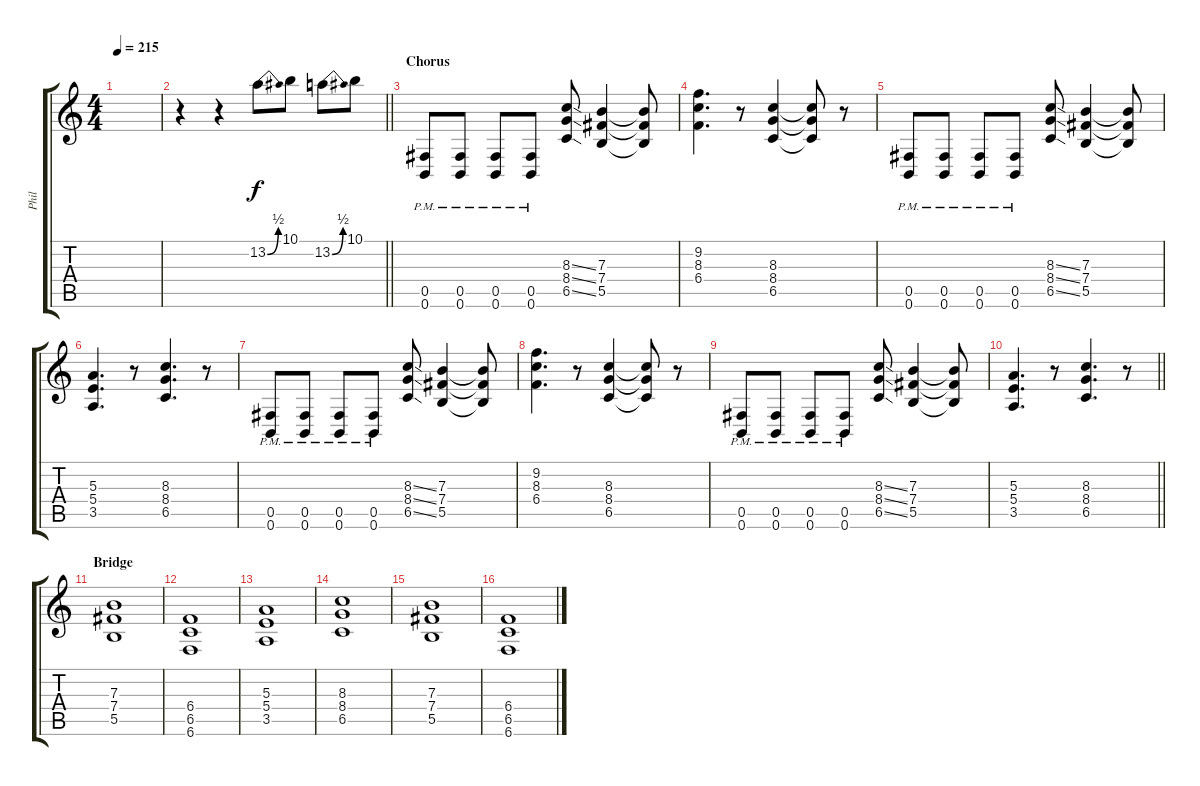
\track ("Phil" "Phil") {instrument overdrivenguitar}
\staff {score tabs}
\tuning (Db4 Ab3 E3 B2 Gb2 B1) {hide}
\ts (4 4)
\tempo 215
\clef g2
\ks c
|
\barLineRight lightlight
r.4 r.4 13.2{be (bend 0 0 60 2)}.8 10.1.8 13.2{be (bend 0 0 60 2)}.8 10.1.8 |
\section ("" "Chorus")
(0.5{pm} 0.6{pm}).8 (0.5{pm} 0.6{pm}).8 (0.5{pm} 0.6{pm}).8 (0.5{pm} 0.6{pm}).8 (8.3{ss} 8.4{ss} 6.5{ss}).8 (7.3 7.4 5.5).4 (7.3{t} 7.4{t} 5.5{t}).8 |
(9.2 8.3 6.4).4{d} r.8 (8.3 8.4 6.5).4 (8.3{t} 8.4{t} 6.5{t}).8 r.8 |
(0.5{pm} 0.6{pm}).8 (0.5{pm} 0.6{pm}).8 (0.5{pm} 0.6{pm}).8 (0.5{pm} 0.6{pm}).8 (8.3{ss} 8.4{ss} 6.5{ss}).8 (7.3 7.4 5.5).4 (7.3{t} 7.4{t} 5.5{t}).8 |
(5.3 5.4 3.5).4{d} r.8 (8.3 8.4 6.5).4{d} r.8 |
(0.5{pm} 0.6{pm}).8 (0.5{pm} 0.6{pm}).8 (0.5{pm} 0.6{pm}).8 (0.5{pm} 0.6{pm}).8 (8.3{ss} 8.4{ss} 6.5{ss}).8 (7.3 7.4 5.5).4 (7.3{t} 7.4{t} 5.5{t}).8 |
(9.2 8.3 6.4).4{d} r.8 (8.3 8.4 6.5).4 (8.3{t} 8.4{t} 6.5{t}).8 r.8 |
(0.5{pm} 0.6{pm}).8 (0.5{pm} 0.6{pm}).8 (0.5{pm} 0.6{pm}).8 (0.5{pm} 0.6{pm}).8 (8.3{ss} 8.4{ss} 6.5{ss}).8 (7.3 7.4 5.5).4 (7.3{t} 7.4{t} 5.5{t}).8 |
\barLineRight lightlight
(5.3 5.4 3.5).4{d} r.8 (8.3 8.4 6.5).4{d} r.8 |
\section ("" "Bridge")
(7.3 7.4 5.5).1 |
(6.4 6.5 6.6).1 |
(5.3 5.4 3.5).1 |
(8.3 8.4 6.5).1 |
(7.3 7.4 5.5).1 |
(6.4 6.5 6.6).1
